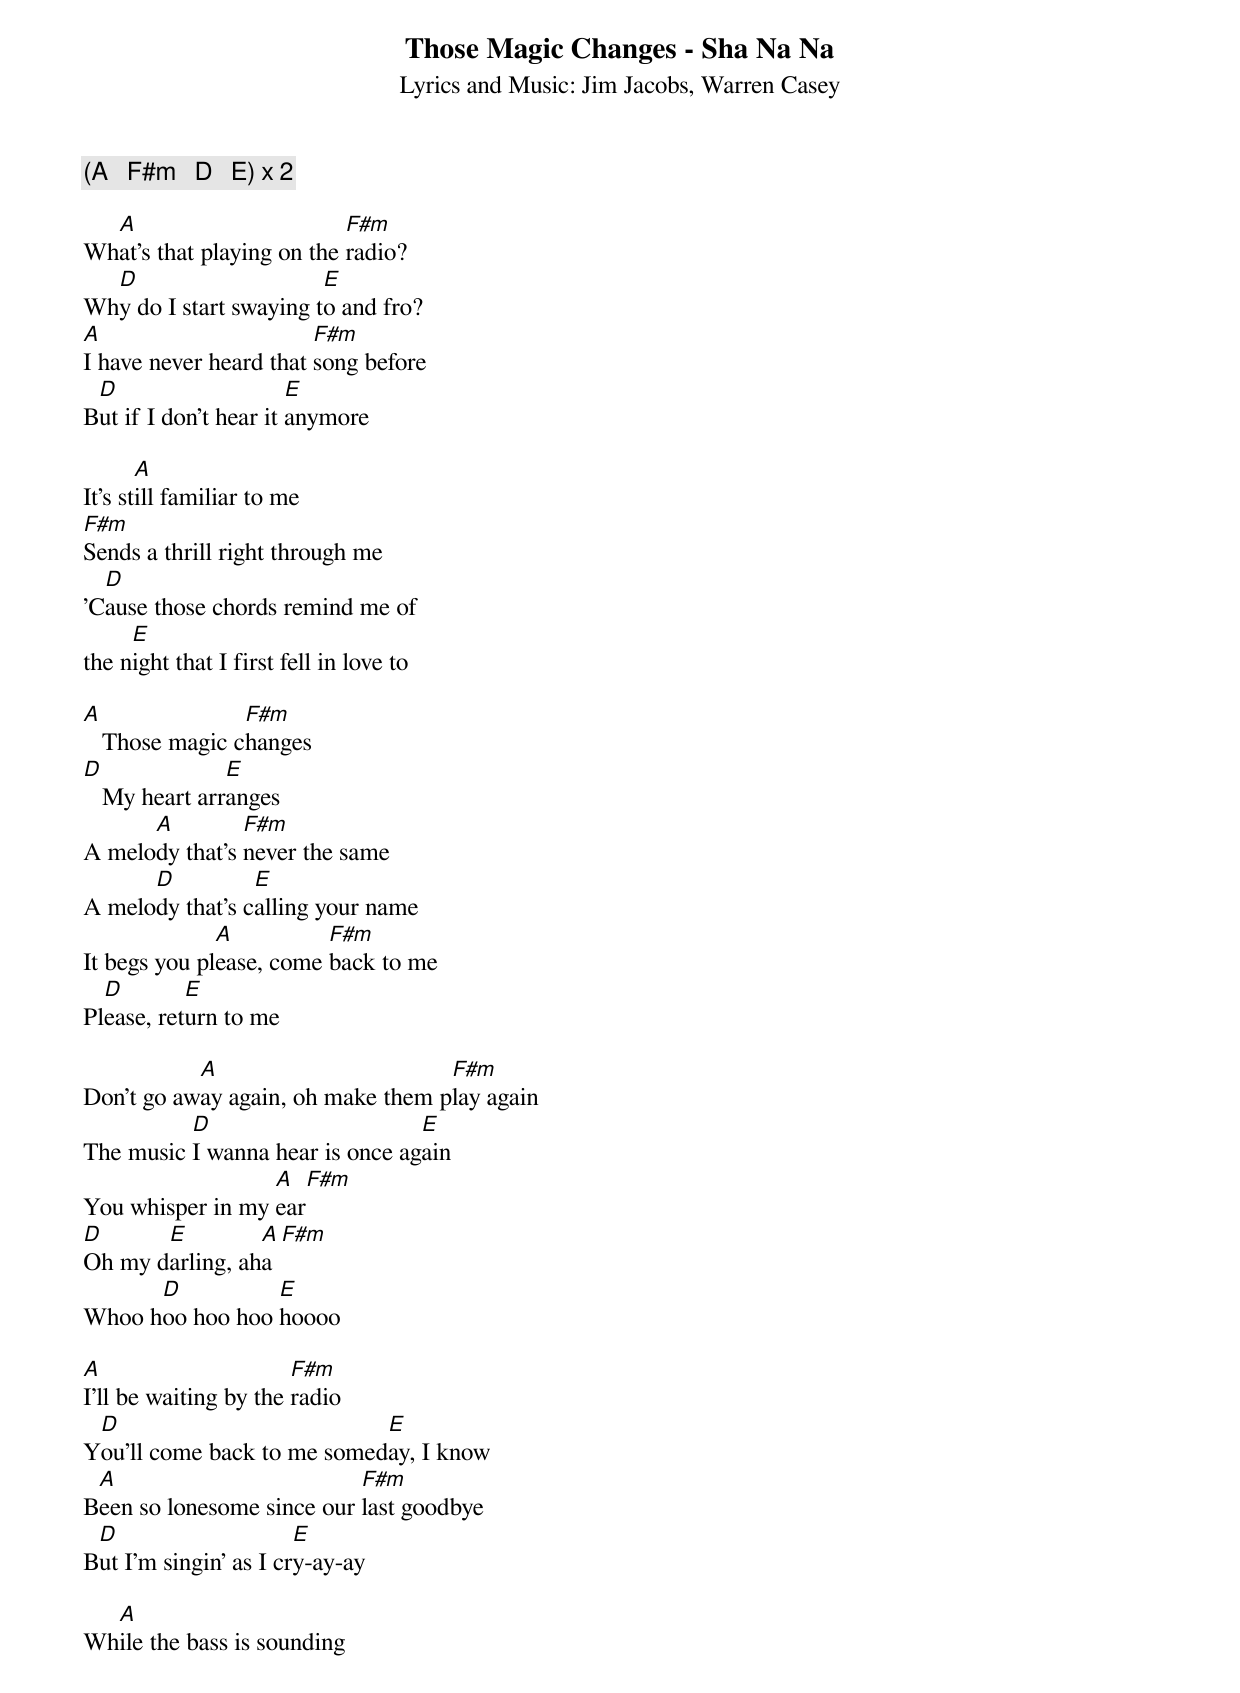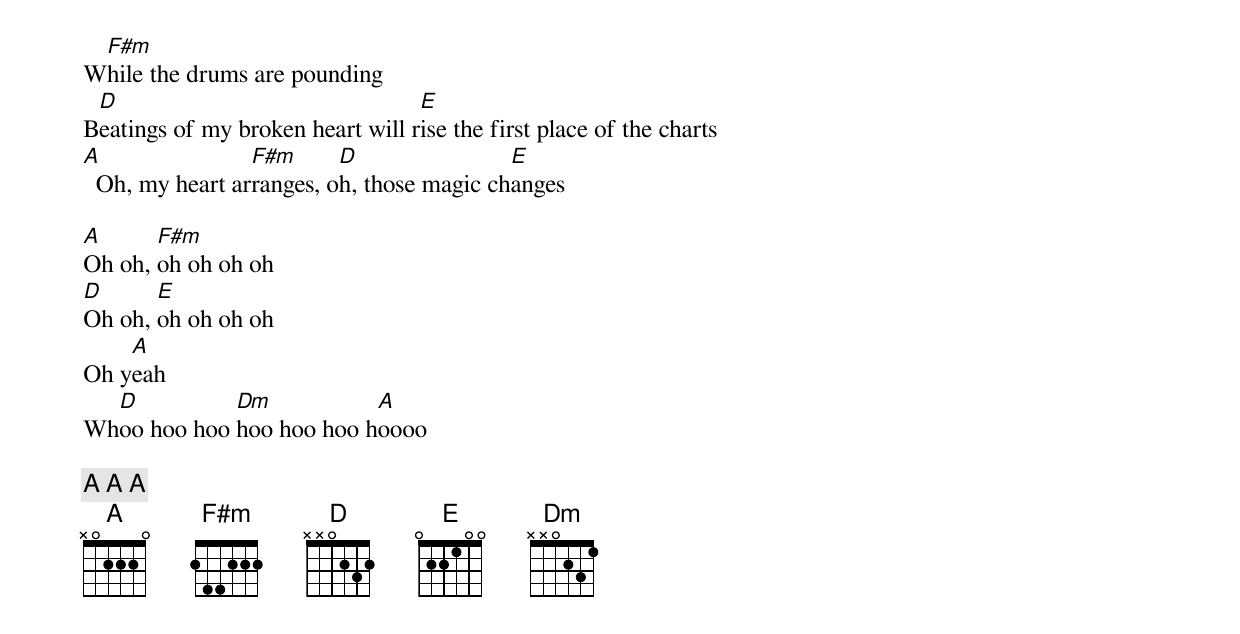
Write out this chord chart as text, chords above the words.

Those Magic Changes - Sha Na Na
Lyrics and Music: Jim Jacobs, Warren Casey

(A   F#m   D   E) x 2

  A                        F#m
What's that playing on the radio?
  D                     E
Why do I start swaying to and fro?
A                       F#m
I have never heard that song before
 D                     E
But if I don't hear it anymore

       A
It's still familiar to me
F#m
Sends a thrill right through me
  D
'Cause those chords remind me of
     E
the night that I first fell in love to

A               F#m
   Those magic changes
D              E
   My heart arranges
      A         F#m
A melody that's never the same
      D          E
A melody that's calling your name
              A          F#m
It begs you please, come back to me
  D        E
Please, return to me

           A                       F#m
Don't go away again, oh make them play again
          D                      E
The music I wanna hear is once again
                  A    F#m
You whisper in my ear
D      E         A   F#m
Oh my darling, aha
      D          E
Whoo hoo hoo hoo hoooo

A                      F#m
I'll be waiting by the radio
 D                          E
You'll come back to me someday, I know
 A                         F#m
Been so lonesome since our last goodbye
 D                     E
But I'm singin' as I cry-ay-ay

  A
While the bass is sounding
 F#m
While the drums are pounding
 D                                E
Beatings of my broken heart will rise the first place of the charts
A                F#m      D                E
  Oh, my heart arranges, oh, those magic changes

A      F#m
Oh oh, oh oh oh oh
D      E
Oh oh, oh oh oh oh
    A
Oh yeah
  D          Dm           A
Whoo hoo hoo hoo hoo hoo hoooo

[A] [A] [A]
